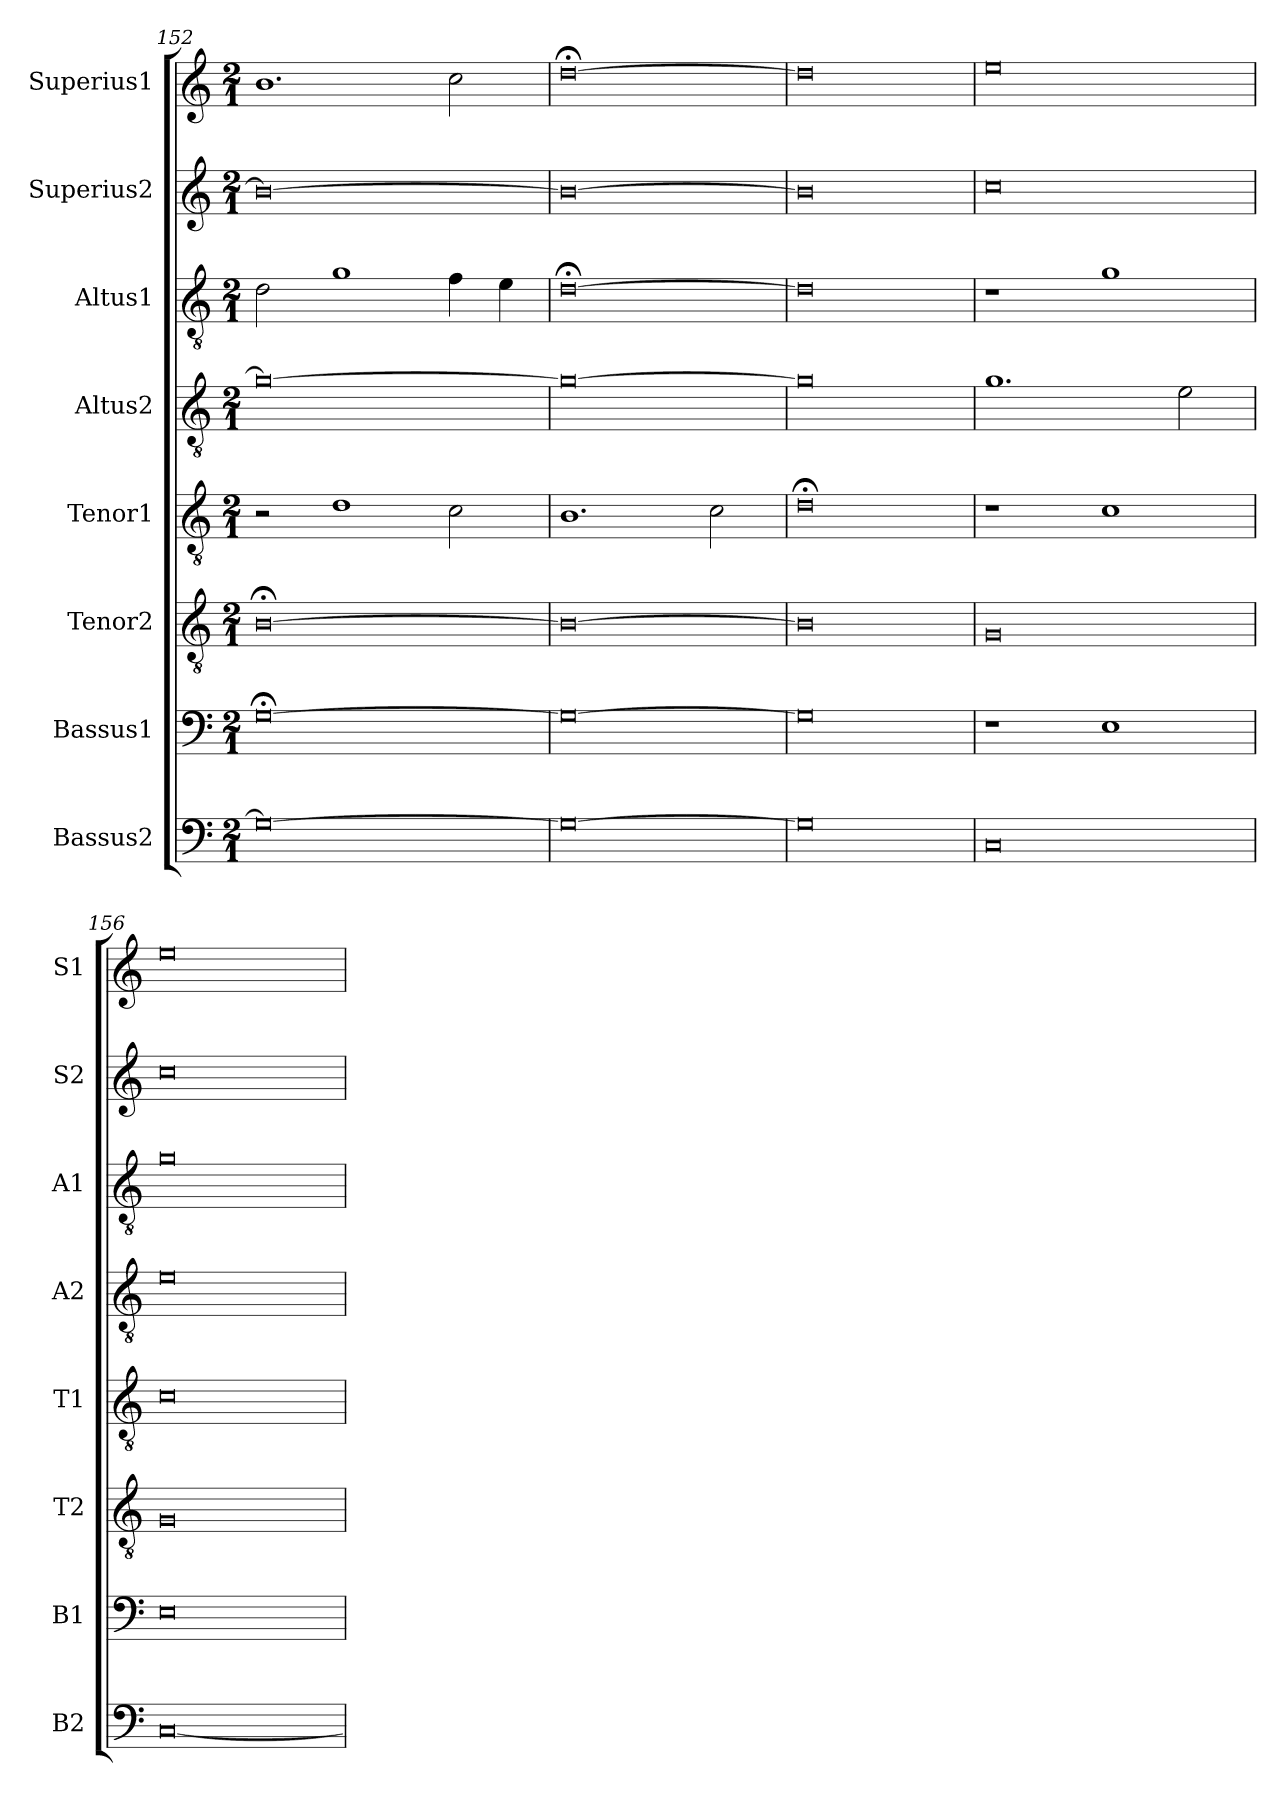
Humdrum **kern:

**kern	**kern	**kern	**kern	**kern	**kern	**kern	**kern
*part8	*part7	*part6	*part5	*part4	*part3	*part2	*part1
*staff8	*staff7	*staff6	*staff5	*staff4	*staff3	*staff2	*staff1
*I"Bassus2	*I"Bassus1	*I"Tenor2	*I"Tenor1	*I"Altus2	*I"Altus1	*I"Superius2	*I"Superius1
*I'B2	*I'B1	*I'T2	*I'T1	*I'A2	*I'A1	*I'S2	*I'S1
*clefF4	*clefF4	*clefGv2	*clefGv2	*clefGv2	*clefGv2	*clefG2	*clefG2
*k[]	*k[]	*k[]	*k[]	*k[]	*k[]	*k[]	*k[]
*M2/1	*M2/1	*M2/1	*M2/1	*M2/1	*M2/1	*M2/1	*M2/1
=152	=152	=152	=152	=152	=152	=152	=152
0G_	[0G;<	[0B;<	2r	0g_	2d	0b_	1.b
.	.	.	1d	.	1g	.	.
.	.	.	2c	.	4f	.	2cc
.	.	.	.	.	4e	.	.
=153	=153	=153	=153	=153	=153	=153	=153
0G_	0G_	0B_	1.B	0g_	[0d;<	0b_	[0dd;<
.	.	.	2c	.	.	.	.
=154	=154	=154	=154	=154	=154	=154	=154
0G]	0G]	0B]	0d;<	0g]	0d]	0b]	0dd]
=155	=155	=155	=155	=155	=155	=155	=155
0C	1r	0G	1r	1.g	1r	0cc	0ee
.	1E	.	1c	.	1g	.	.
.	.	.	.	2e	.	.	.
=156	=156	=156	=156	=156	=156	=156	=156
[0C	0E	0G	0c	0e	0g	0cc	0ee
=	=	=	=	=	=	=	=
*-	*-	*-	*-	*-	*-	*-	*-
